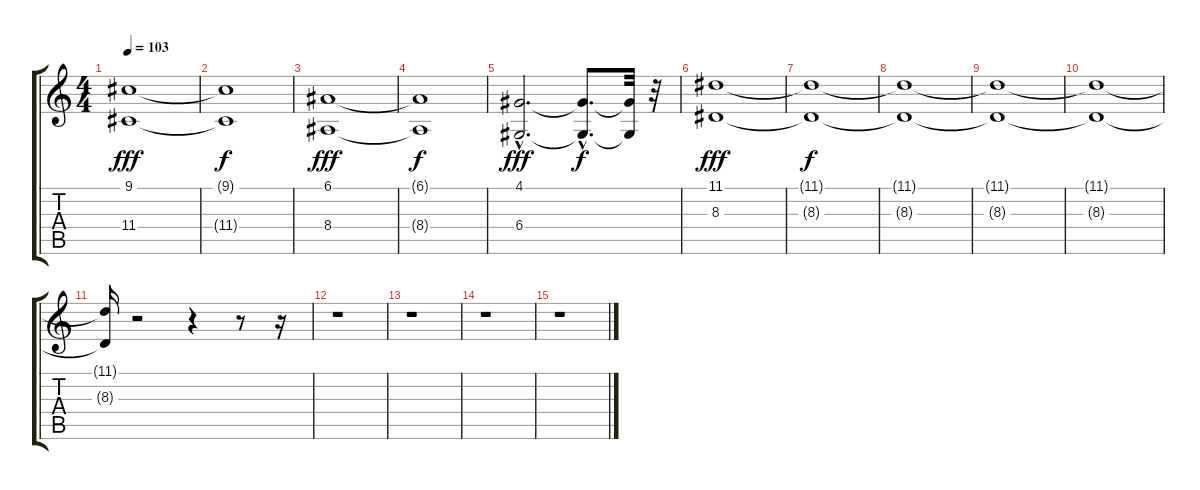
\track "" {instrument stringensemble1}
\staff {score tabs}
\tuning (E4 B3 G3 D3 A2 E2) {hide}
\ts (4 4)
\tempo 103
\clef g2
\ks c
(9.1 11.4).1{dy fff} |
(9.1{t} 11.4{t}).1{dy f} |
(6.1 8.4).1{dy fff} |
(6.1{t} 8.4{t}).1{dy f} |
(4.1{hac} 6.4{hac}).2{d dy fff} (4.1{hac t} 6.4{hac t}).8{d dy f} (4.1{t} 6.4{t}).32 r.32 |
(11.1 8.3).1{dy fff} |
(11.1{t} 8.3{t}).1{dy f} |
(11.1{t} 8.3{t}).1 |
(11.1{t} 8.3{t}).1 |
(11.1{t} 8.3{t}).1 |
(11.1{t} 8.3{t}).16 r.2 r.4 r.8 r.16 |
r.1 |
r.1 |
r.1 |
r.1
